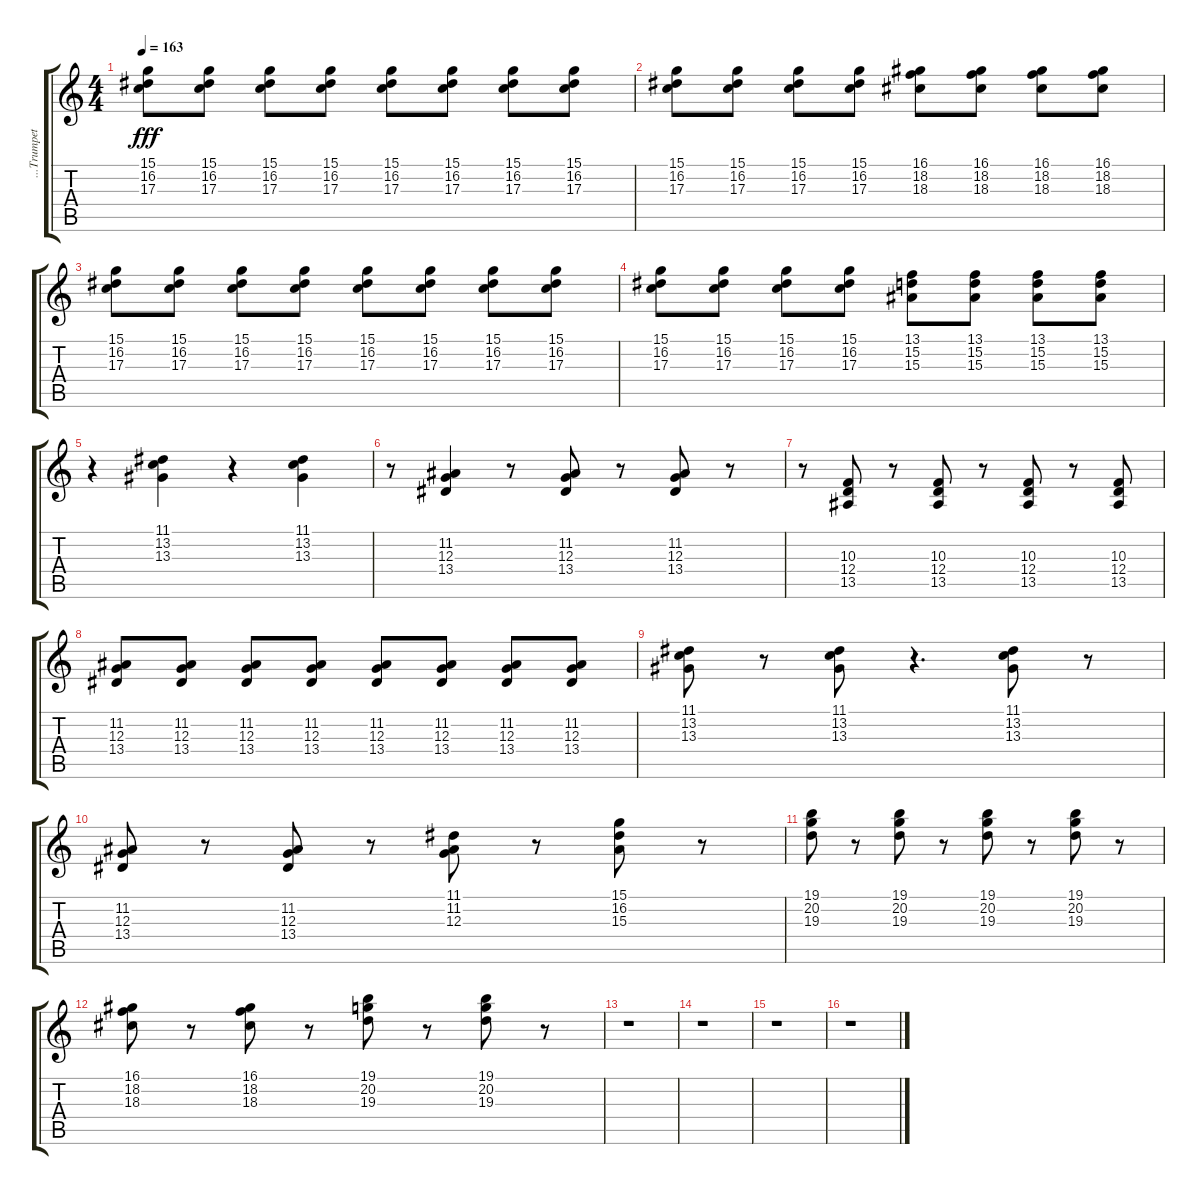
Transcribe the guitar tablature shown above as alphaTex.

\track ("...Trumpet, I believe..." "...Trumpet") {instrument trumpet}
\staff {score tabs}
\tuning (E4 B3 G3 D3 A2 E2) {hide}
\ts (4 4)
\tempo 163
\clef g2
\ks c
(15.1 16.2 17.3).8{dy fff} (15.1 16.2 17.3).8 (15.1 16.2 17.3).8 (15.1 16.2 17.3).8 (15.1 16.2 17.3).8 (15.1 16.2 17.3).8 (15.1 16.2 17.3).8 (15.1 16.2 17.3).8 |
(15.1 16.2 17.3).8 (15.1 16.2 17.3).8 (15.1 16.2 17.3).8 (15.1 16.2 17.3).8 (16.1 18.2 18.3).8 (16.1 18.2 18.3).8 (16.1 18.2 18.3).8 (16.1 18.2 18.3).8 |
(15.1 16.2 17.3).8 (15.1 16.2 17.3).8 (15.1 16.2 17.3).8 (15.1 16.2 17.3).8 (15.1 16.2 17.3).8 (15.1 16.2 17.3).8 (15.1 16.2 17.3).8 (15.1 16.2 17.3).8 |
(15.1 16.2 17.3).8 (15.1 16.2 17.3).8 (15.1 16.2 17.3).8 (15.1 16.2 17.3).8 (13.1 15.2 15.3).8 (13.1 15.2 15.3).8 (13.1 15.2 15.3).8 (13.1 15.2 15.3).8 |
r.4 (11.1 13.2 13.3).4 r.4 (11.1 13.2 13.3).4 |
r.8 (11.2 12.3 13.4).4 r.8 (11.2 12.3 13.4).8 r.8 (11.2 12.3 13.4).8 r.8 |
r.8 (10.3 12.4 13.5).8 r.8 (10.3 12.4 13.5).8 r.8 (10.3 12.4 13.5).8 r.8 (10.3 12.4 13.5).8 |
(11.2 12.3 13.4).8 (11.2 12.3 13.4).8 (11.2 12.3 13.4).8 (11.2 12.3 13.4).8 (11.2 12.3 13.4).8 (11.2 12.3 13.4).8 (11.2 12.3 13.4).8 (11.2 12.3 13.4).8 |
(11.1 13.2 13.3).8 r.8 (11.1 13.2 13.3).8 r.4{d} (11.1 13.2 13.3).8 r.8 |
(11.2 12.3 13.4).8 r.8 (11.2 12.3 13.4).8 r.8 (11.1 11.2 12.3).8 r.8 (15.1 16.2 15.3).8 r.8 |
(19.1 20.2 19.3).8 r.8 (19.1 20.2 19.3).8 r.8 (19.1 20.2 19.3).8 r.8 (19.1 20.2 19.3).8 r.8 |
(16.1 18.2 18.3).8 r.8 (16.1 18.2 18.3).8 r.8 (19.1 20.2 19.3).8 r.8 (19.1 20.2 19.3).8 r.8 |
r.1 |
r.1 |
r.1 |
r.1
